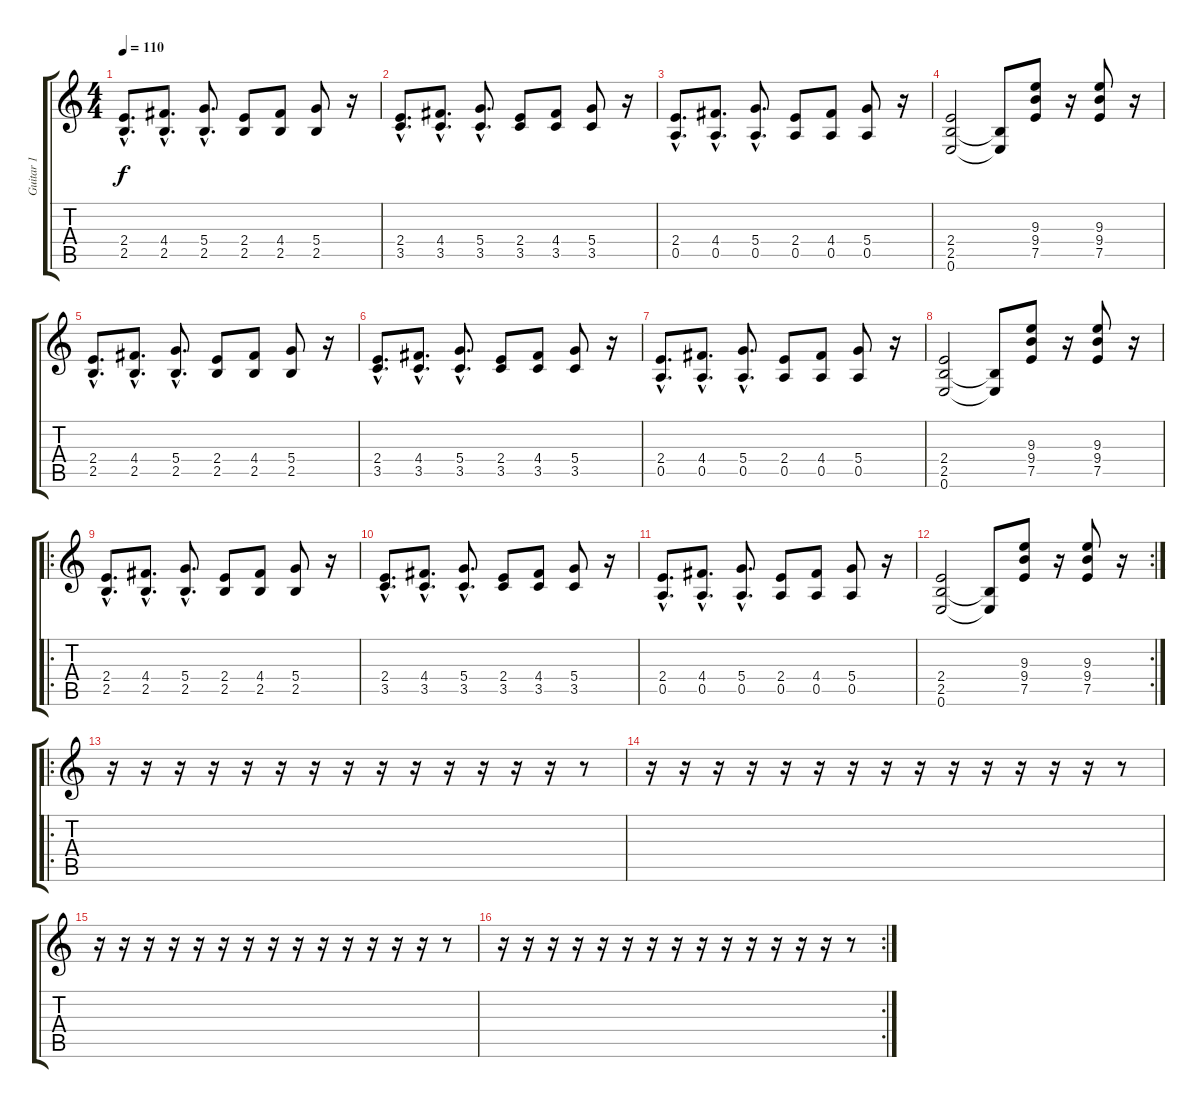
\track ("Guitar 1" "Guitar 1") {instrument overdrivenguitar}
\staff {score tabs}
\tuning (E4 B3 G3 D3 A2 E2) {hide}
\ts (4 4)
\tempo 110
\clef g2
\ks c
(2.4{hac} 2.5{hac}).8{d dy f instrument overdrivenguitar} (4.4{hac} 2.5{hac}).8{d} (5.4{hac} 2.5{hac}).8{d} (2.4 2.5).8 (4.4 2.5).8 (5.4 2.5).8 r.16 |
(2.4{hac} 3.5{hac}).8{d} (4.4{hac} 3.5{hac}).8{d} (5.4{hac} 3.5{hac}).8{d} (2.4 3.5).8 (4.4 3.5).8 (5.4 3.5).8 r.16 |
(2.4{hac} 0.5{hac}).8{d} (4.4{hac} 0.5{hac}).8{d} (5.4{hac} 0.5{hac}).8{d} (2.4 0.5).8 (4.4 0.5).8 (5.4 0.5).8 r.16 |
(2.4 2.5 0.6).2 (2.5{t} 0.6{t}).8 (9.3 9.4 7.5).8 r.16 (9.3 9.4 7.5).8 r.16 |
(2.4{hac} 2.5{hac}).8{d} (4.4{hac} 2.5{hac}).8{d} (5.4{hac} 2.5{hac}).8{d} (2.4 2.5).8 (4.4 2.5).8 (5.4 2.5).8 r.16 |
(2.4{hac} 3.5{hac}).8{d} (4.4{hac} 3.5{hac}).8{d} (5.4{hac} 3.5{hac}).8{d} (2.4 3.5).8 (4.4 3.5).8 (5.4 3.5).8 r.16 |
(2.4{hac} 0.5{hac}).8{d} (4.4{hac} 0.5{hac}).8{d} (5.4{hac} 0.5{hac}).8{d} (2.4 0.5).8 (4.4 0.5).8 (5.4 0.5).8 r.16 |
(2.4 2.5 0.6).2 (2.5{t} 0.6{t}).8 (9.3 9.4 7.5).8 r.16 (9.3 9.4 7.5).8 r.16 |
\ro
(2.4{hac} 2.5{hac}).8{d} (4.4{hac} 2.5{hac}).8{d} (5.4{hac} 2.5{hac}).8{d} (2.4 2.5).8 (4.4 2.5).8 (5.4 2.5).8 r.16 |
(2.4{hac} 3.5{hac}).8{d} (4.4{hac} 3.5{hac}).8{d} (5.4{hac} 3.5{hac}).8{d} (2.4 3.5).8 (4.4 3.5).8 (5.4 3.5).8 r.16 |
(2.4{hac} 0.5{hac}).8{d} (4.4{hac} 0.5{hac}).8{d} (5.4{hac} 0.5{hac}).8{d} (2.4 0.5).8 (4.4 0.5).8 (5.4 0.5).8 r.16 |
\rc 2
(2.4 2.5 0.6).2 (2.5{t} 0.6{t}).8 (9.3 9.4 7.5).8 r.16 (9.3 9.4 7.5).8 r.16 |
\ro
r.16{volume 7 instrument electricguitarclean} r.16 r.16 r.16 r.16 r.16 r.16 r.16 r.16 r.16 r.16 r.16 r.16 r.16 r.8 |
r.16 r.16 r.16 r.16 r.16 r.16 r.16 r.16 r.16 r.16 r.16 r.16 r.16 r.16 r.8 |
r.16 r.16 r.16 r.16 r.16 r.16 r.16 r.16 r.16 r.16 r.16 r.16 r.16 r.16 r.8 |
\rc 2
r.16 r.16 r.16 r.16 r.16 r.16 r.16 r.16 r.16 r.16 r.16 r.16 r.16 r.16 r.8
